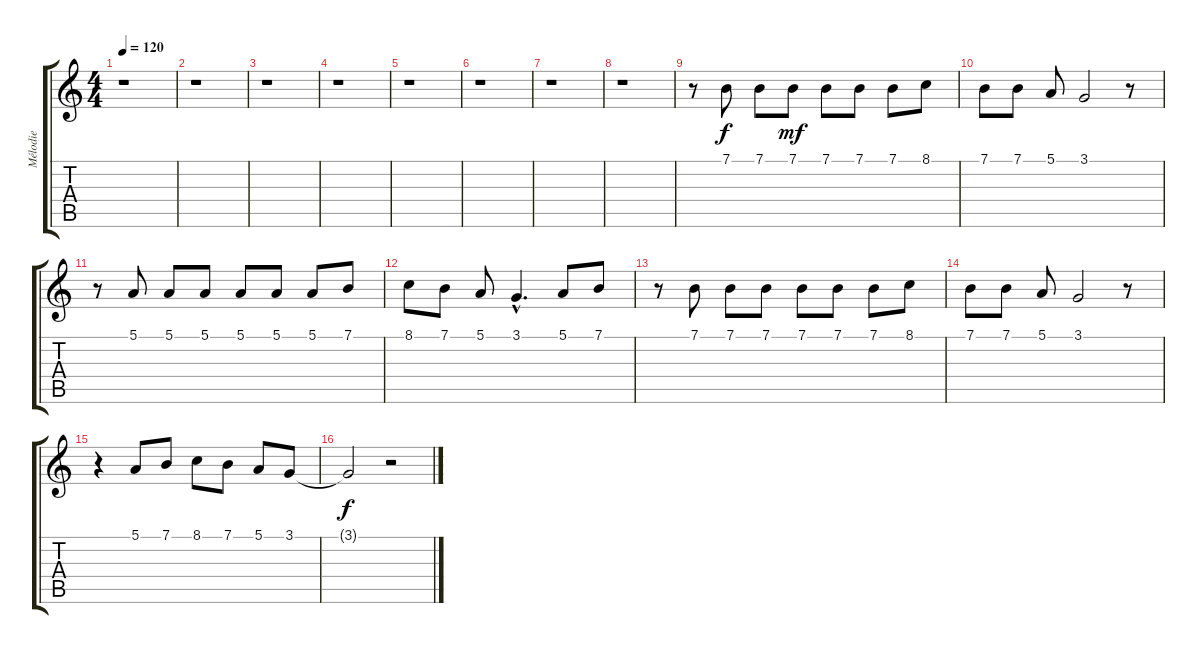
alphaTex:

\track ("Mélodie" "Mélodie") {instrument tenorsax}
\staff {score tabs}
\tuning (E4 B3 G3 D3 A2 E2) {hide}
\ts (4 4)
\tempo 120
\clef g2
\ks c
r.1{dy f instrument tenorsax} |
r.1 |
r.1 |
r.1 |
r.1 |
r.1 |
r.1 |
r.1 |
r.8 7.1.8 7.1.8 7.1.8{dy mf} 7.1.8 7.1.8 7.1.8 8.1.8 |
7.1.8 7.1.8 5.1.8 3.1.2 r.8 |
r.8 5.1.8 5.1.8 5.1.8 5.1.8 5.1.8 5.1.8 7.1.8 |
8.1.8 7.1.8 5.1.8 3.1{hac}.4{d} 5.1.8 7.1.8 |
r.8 7.1.8 7.1.8 7.1.8 7.1.8 7.1.8 7.1.8 8.1.8 |
7.1.8 7.1.8 5.1.8 3.1.2 r.8 |
r.4 5.1.8 7.1.8 8.1.8 7.1.8 5.1.8 3.1.8 |
3.1{t}.2{dy f} r.2
